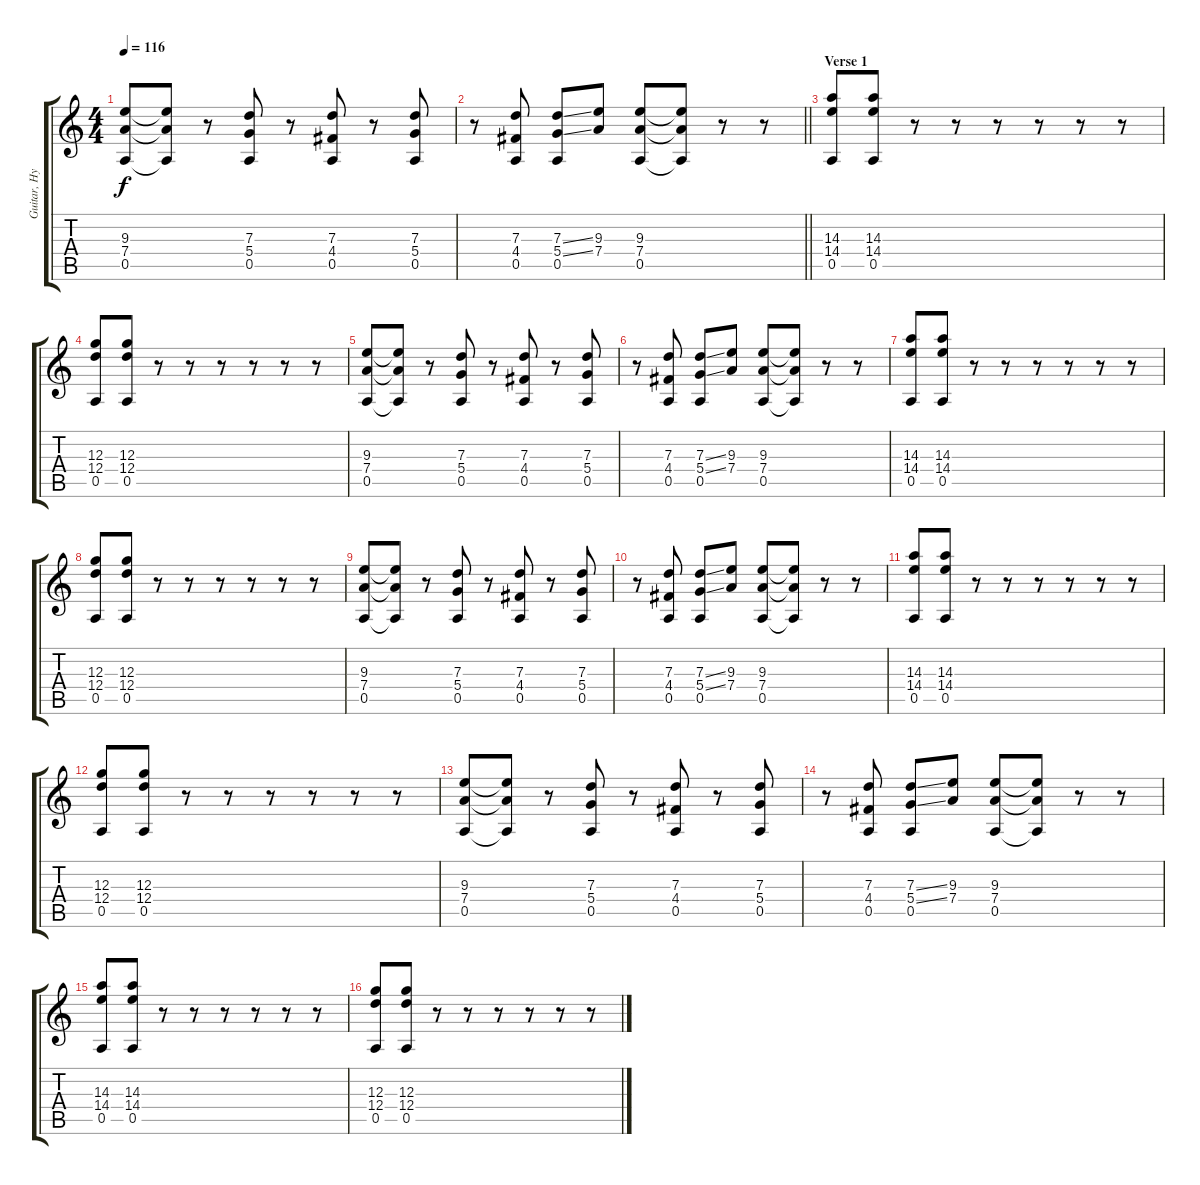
\track ("Guitar, Hybrid" "Guitar, Hy") {instrument overdrivenguitar}
\staff {score tabs}
\tuning (E4 B3 G3 D3 A2 E2) {hide}
\ts (4 4)
\tempo 116
\clef g2
\ks c
(9.3 7.4 0.5).8{dy f} (9.3{t} 7.4{t} 0.5{t}).8 r.8 (7.3 5.4 0.5).8 r.8 (7.3 4.4 0.5).8 r.8 (7.3 5.4 0.5).8 |
\barLineRight lightlight
r.8 (7.3 4.4 0.5).8 (7.3{ss} 5.4{ss} 0.5).8 (9.3 7.4).8 (9.3 7.4 0.5).8 (9.3{t} 7.4{t} 0.5{t}).8 r.8 r.8 |
\section ("" "Verse 1")
(14.3 14.4 0.5).8 (14.3 14.4 0.5).8 r.8 r.8 r.8 r.8 r.8 r.8 |
(12.3 12.4 0.5).8 (12.3 12.4 0.5).8 r.8 r.8 r.8 r.8 r.8 r.8 |
(9.3 7.4 0.5).8 (9.3{t} 7.4{t} 0.5{t}).8 r.8 (7.3 5.4 0.5).8 r.8 (7.3 4.4 0.5).8 r.8 (7.3 5.4 0.5).8 |
r.8 (7.3 4.4 0.5).8 (7.3{ss} 5.4{ss} 0.5).8 (9.3 7.4).8 (9.3 7.4 0.5).8 (9.3{t} 7.4{t} 0.5{t}).8 r.8 r.8 |
(14.3 14.4 0.5).8 (14.3 14.4 0.5).8 r.8 r.8 r.8 r.8 r.8 r.8 |
(12.3 12.4 0.5).8 (12.3 12.4 0.5).8 r.8 r.8 r.8 r.8 r.8 r.8 |
(9.3 7.4 0.5).8 (9.3{t} 7.4{t} 0.5{t}).8 r.8 (7.3 5.4 0.5).8 r.8 (7.3 4.4 0.5).8 r.8 (7.3 5.4 0.5).8 |
r.8 (7.3 4.4 0.5).8 (7.3{ss} 5.4{ss} 0.5).8 (9.3 7.4).8 (9.3 7.4 0.5).8 (9.3{t} 7.4{t} 0.5{t}).8 r.8 r.8 |
(14.3 14.4 0.5).8 (14.3 14.4 0.5).8 r.8 r.8 r.8 r.8 r.8 r.8 |
(12.3 12.4 0.5).8 (12.3 12.4 0.5).8 r.8 r.8 r.8 r.8 r.8 r.8 |
(9.3 7.4 0.5).8 (9.3{t} 7.4{t} 0.5{t}).8 r.8 (7.3 5.4 0.5).8 r.8 (7.3 4.4 0.5).8 r.8 (7.3 5.4 0.5).8 |
r.8 (7.3 4.4 0.5).8 (7.3{ss} 5.4{ss} 0.5).8 (9.3 7.4).8 (9.3 7.4 0.5).8 (9.3{t} 7.4{t} 0.5{t}).8 r.8 r.8 |
(14.3 14.4 0.5).8 (14.3 14.4 0.5).8 r.8 r.8 r.8 r.8 r.8 r.8 |
(12.3 12.4 0.5).8 (12.3 12.4 0.5).8 r.8 r.8 r.8 r.8 r.8 r.8
